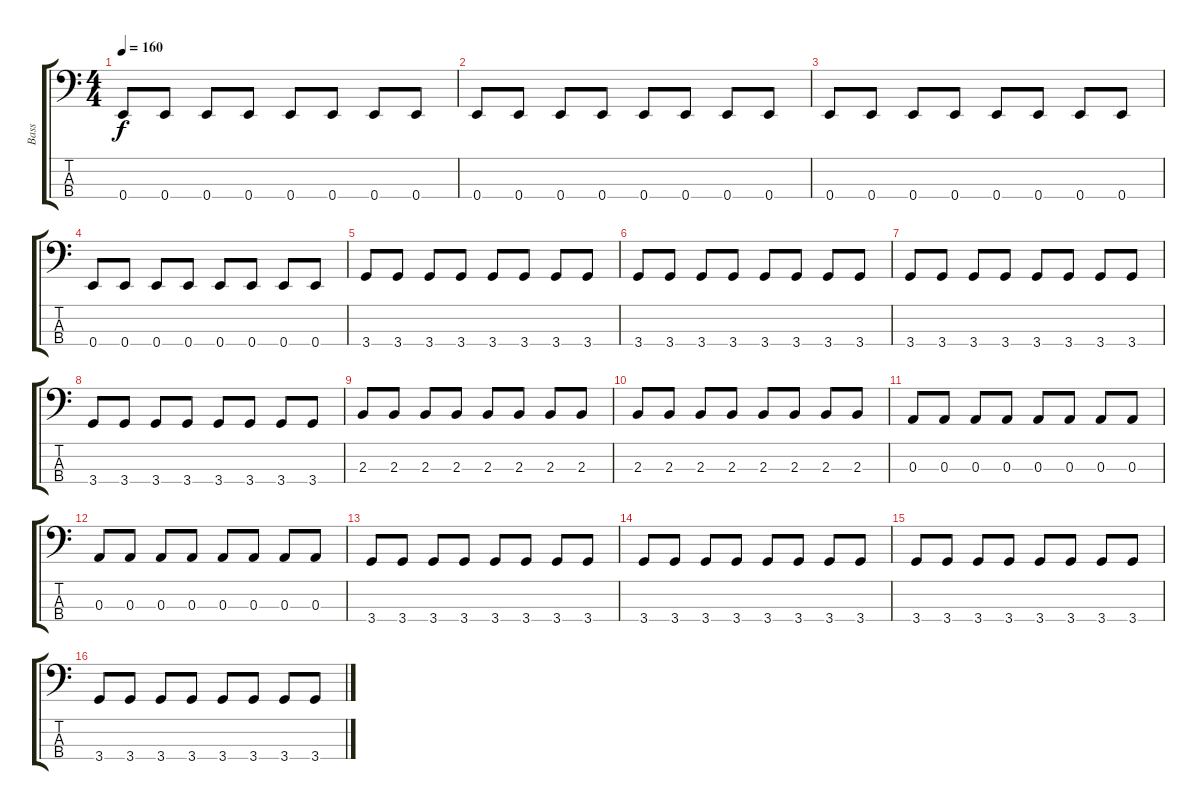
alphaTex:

\track ("Bass" "Bass") {instrument electricbasspick}
\staff {score tabs}
\tuning (G2 D2 A1 E1) {hide}
\ts (4 4)
\tempo 160
\clef f4
\ks c
0.4.8{dy f} 0.4.8 0.4.8 0.4.8 0.4.8 0.4.8 0.4.8 0.4.8 |
0.4.8 0.4.8 0.4.8 0.4.8 0.4.8 0.4.8 0.4.8 0.4.8 |
0.4.8 0.4.8 0.4.8 0.4.8 0.4.8 0.4.8 0.4.8 0.4.8 |
0.4.8 0.4.8 0.4.8 0.4.8 0.4.8 0.4.8 0.4.8 0.4.8 |
3.4.8 3.4.8 3.4.8 3.4.8 3.4.8 3.4.8 3.4.8 3.4.8 |
3.4.8 3.4.8 3.4.8 3.4.8 3.4.8 3.4.8 3.4.8 3.4.8 |
3.4.8 3.4.8 3.4.8 3.4.8 3.4.8 3.4.8 3.4.8 3.4.8 |
3.4.8 3.4.8 3.4.8 3.4.8 3.4.8 3.4.8 3.4.8 3.4.8 |
2.3.8 2.3.8 2.3.8 2.3.8 2.3.8 2.3.8 2.3.8 2.3.8 |
2.3.8 2.3.8 2.3.8 2.3.8 2.3.8 2.3.8 2.3.8 2.3.8 |
0.3.8 0.3.8 0.3.8 0.3.8 0.3.8 0.3.8 0.3.8 0.3.8 |
0.3.8 0.3.8 0.3.8 0.3.8 0.3.8 0.3.8 0.3.8 0.3.8 |
3.4.8 3.4.8 3.4.8 3.4.8 3.4.8 3.4.8 3.4.8 3.4.8 |
3.4.8 3.4.8 3.4.8 3.4.8 3.4.8 3.4.8 3.4.8 3.4.8 |
3.4.8 3.4.8 3.4.8 3.4.8 3.4.8 3.4.8 3.4.8 3.4.8 |
3.4.8 3.4.8 3.4.8 3.4.8 3.4.8 3.4.8 3.4.8 3.4.8
